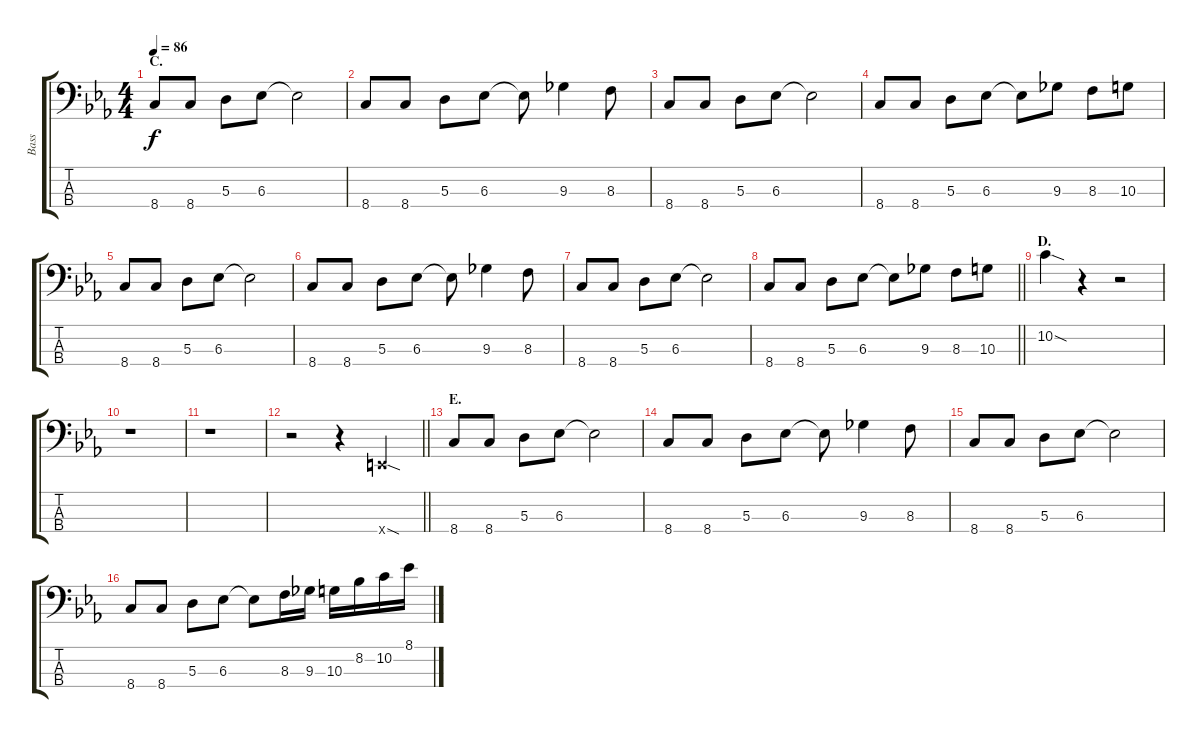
\track ("Bass" "Bass") {instrument electricbassfinger}
\staff {score tabs}
\tuning (G2 D2 A1 E1) {hide}
\ts (4 4)
\section ("" "C.")
\tempo 86
\clef f4
\ks eb
8.4.8{dy f} 8.4.8 5.3.8 6.3.8 6.3{t}.2 |
8.4.8 8.4.8 5.3.8 6.3.8 6.3{t}.8 9.3.4 8.3.8 |
8.4.8 8.4.8 5.3.8 6.3.8 6.3{t}.2 |
8.4.8 8.4.8 5.3.8 6.3.8 6.3{t}.8 9.3.8 8.3.8 10.3.8 |
8.4.8 8.4.8 5.3.8 6.3.8 6.3{t}.2 |
8.4.8 8.4.8 5.3.8 6.3.8 6.3{t}.8 9.3.4 8.3.8 |
8.4.8 8.4.8 5.3.8 6.3.8 6.3{t}.2 |
\barLineRight lightlight
8.4.8 8.4.8 5.3.8 6.3.8 6.3{t}.8 9.3.8 8.3.8 10.3.8 |
\section ("" "D.")
10.2{sod}.4 r.4 r.2 |
r.1 |
r.1 |
\barLineRight lightlight
r.2 r.4 0.4{sod x}.4 |
\section ("" "E.")
8.4.8 8.4.8 5.3.8 6.3.8 6.3{t}.2 |
8.4.8 8.4.8 5.3.8 6.3.8 6.3{t}.8 9.3.4 8.3.8 |
8.4.8 8.4.8 5.3.8 6.3.8 6.3{t}.2 |
8.4.8 8.4.8 5.3.8 6.3.8 6.3{t}.8 8.3.16 9.3.16 10.3.16 8.2.16 10.2.16 8.1.16
